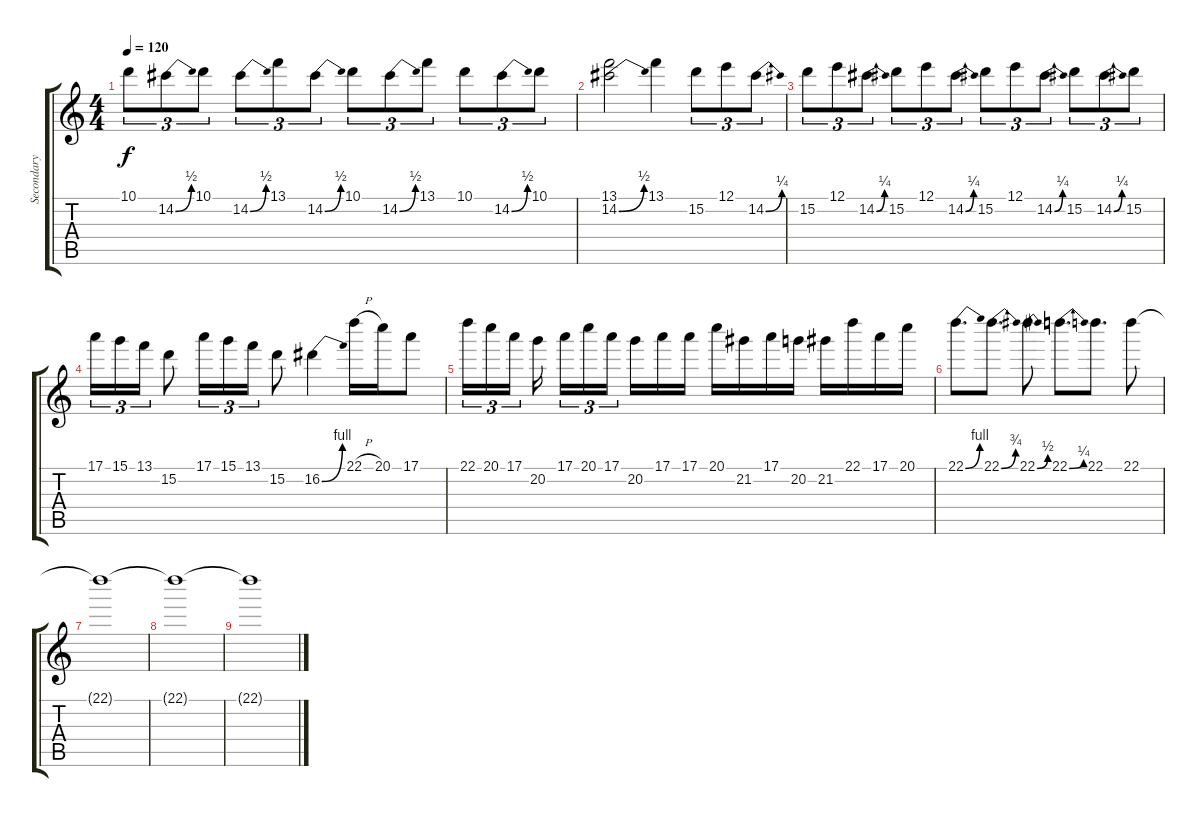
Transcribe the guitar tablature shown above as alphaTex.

\track ("Secondary" "Secondary") {instrument distortionguitar}
\staff {score tabs}
\tuning (E4 B3 G3 D3 A2 E2) {hide}
\ts (4 4)
\tempo 120
\clef g2
\ks c
10.1.8{tu (3 2) dy f} 14.2{be (bend 0 0 60 2)}.8{tu (3 2)} 10.1.8{tu (3 2)} 14.2{be (bend 0 0 60 2)}.8{tu (3 2)} 13.1.8{tu (3 2)} 14.2{be (bend 0 0 60 2)}.8{tu (3 2)} 10.1.8{tu (3 2)} 14.2{be (bend 0 0 60 2)}.8{tu (3 2)} 13.1.8{tu (3 2)} 10.1.8{tu (3 2)} 14.2{be (bend 0 0 60 2)}.8{tu (3 2)} 10.1.8{tu (3 2)} |
(13.1 14.2{be (bend 0 0 60 2)}).2 13.1.4 15.2.8{tu (3 2)} 12.1.8{tu (3 2)} 14.2{be (bend 0 0 60 1)}.8{tu (3 2)} |
15.2.8{tu (3 2)} 12.1.8{tu (3 2)} 14.2{be (bend 0 0 60 1)}.8{tu (3 2)} 15.2.8{tu (3 2)} 12.1.8{tu (3 2)} 14.2{be (bend 0 0 60 1)}.8{tu (3 2)} 15.2.8{tu (3 2)} 12.1.8{tu (3 2)} 14.2{be (bend 0 0 60 1)}.8{tu (3 2)} 15.2.8{tu (3 2)} 14.2{be (bend 0 0 60 1)}.8{tu (3 2)} 15.2.8{tu (3 2)} |
17.1.16{tu (3 2) volume 7} 15.1.16{tu (3 2)} 13.1.16{tu (3 2)} 15.2.8 17.1.16{tu (3 2)} 15.1.16{tu (3 2)} 13.1.16{tu (3 2)} 15.2.8 16.2{be (bend 0 0 60 4)}.4 22.1{h}.16 20.1.16 17.1.8 |
22.1.16{tu (3 2) volume 4} 20.1.16{tu (3 2)} 17.1.16{tu (3 2) beam splitsecondary} 20.2.16{beam splitsecondary} 17.1.16{tu (3 2)} 20.1.16{tu (3 2)} 17.1.16{tu (3 2) beam splitsecondary} 20.2.16 17.1.16 17.1.16 20.1.16 21.2.16 17.1.16 20.2.16 21.2.16 22.1.16 17.1.16 20.1.16 |
22.1{be (bend 0 0 60 4)}.8{d} 22.1{be (bend 0 0 60 3)}.8{d} 22.1{be (bend 0 0 60 2)}.8 22.1{be (bend 0 0 60 1)}.8{d} 22.1.8{d} 22.1.8 |
22.1{t}.1{volume 4} |
22.1{t}.1{volume 2} |
22.1{t}.1
